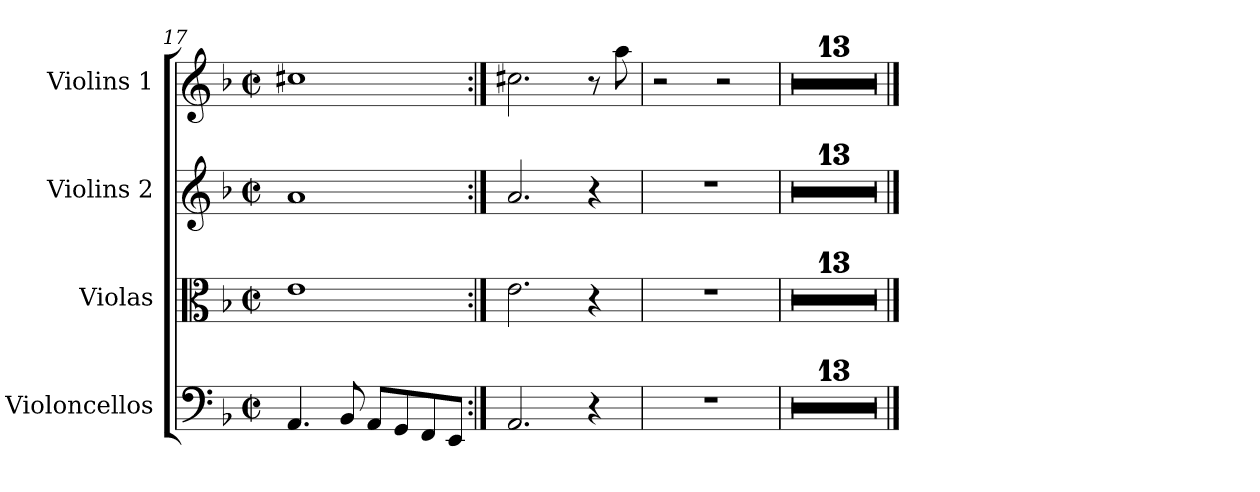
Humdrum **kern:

**kern	**kern	**kern	**kern
*part4	*part3	*part2	*part1
*staff4	*staff3	*staff2	*staff1
*I"Violoncellos	*I"Violas	*I"Violins 2	*I"Violins 1
*I'Vlcs.	*I'Vlas.	*I'Vlns. 2	*I'Vlns. 1
*clefF4	*clefC3	*clefG2	*clefG2
*k[b-]	*k[b-]	*k[b-]	*k[b-]
*F:	*F:	*F:	*F:
*M2/2	*M2/2	*M2/2	*M2/2
*met(c|)	*met(c|)	*met(c|)	*met(c|)
=17	=17	=17	=17
4.AA/	1e	1a	1cc#X
8BB-/	.	.	.
8AA/L	.	.	.
8GG/	.	.	.
8FF/	.	.	.
8EE/J	.	.	.
=18:|!	=18:|!	=18:|!	=18:|!
2.AA/	2.e\	2.a/	2.cc#X\
4r	4r	4r	8r
.	.	.	8aa\
=19	=19	=19	=19
1r	1r	1r	2r
.	.	.	2r
=20	=20	=20	=20
1r	1r	1r	1r
=21	=21	=21	=21
1r	1r	1r	1r
=22	=22	=22	=22
1r	1r	1r	1r
=23	=23	=23	=23
1r	1r	1r	1r
=24	=24	=24	=24
1r	1r	1r	1r
=25	=25	=25	=25
1r	1r	1r	1r
=26	=26	=26	=26
1r	1r	1r	1r
=27	=27	=27	=27
1r	1r	1r	1r
!!LO:PB:g=z
=28	=28	=28	=28
1r	1r	1r	1r
=29	=29	=29	=29
1r	1r	1r	1r
=30	=30	=30	=30
1r	1r	1r	1r
=31	=31	=31	=31
1r	1r	1r	1r
=32	=32	=32	=32
1r	1r	1r	1r
==	==	==	==
*-	*-	*-	*-
